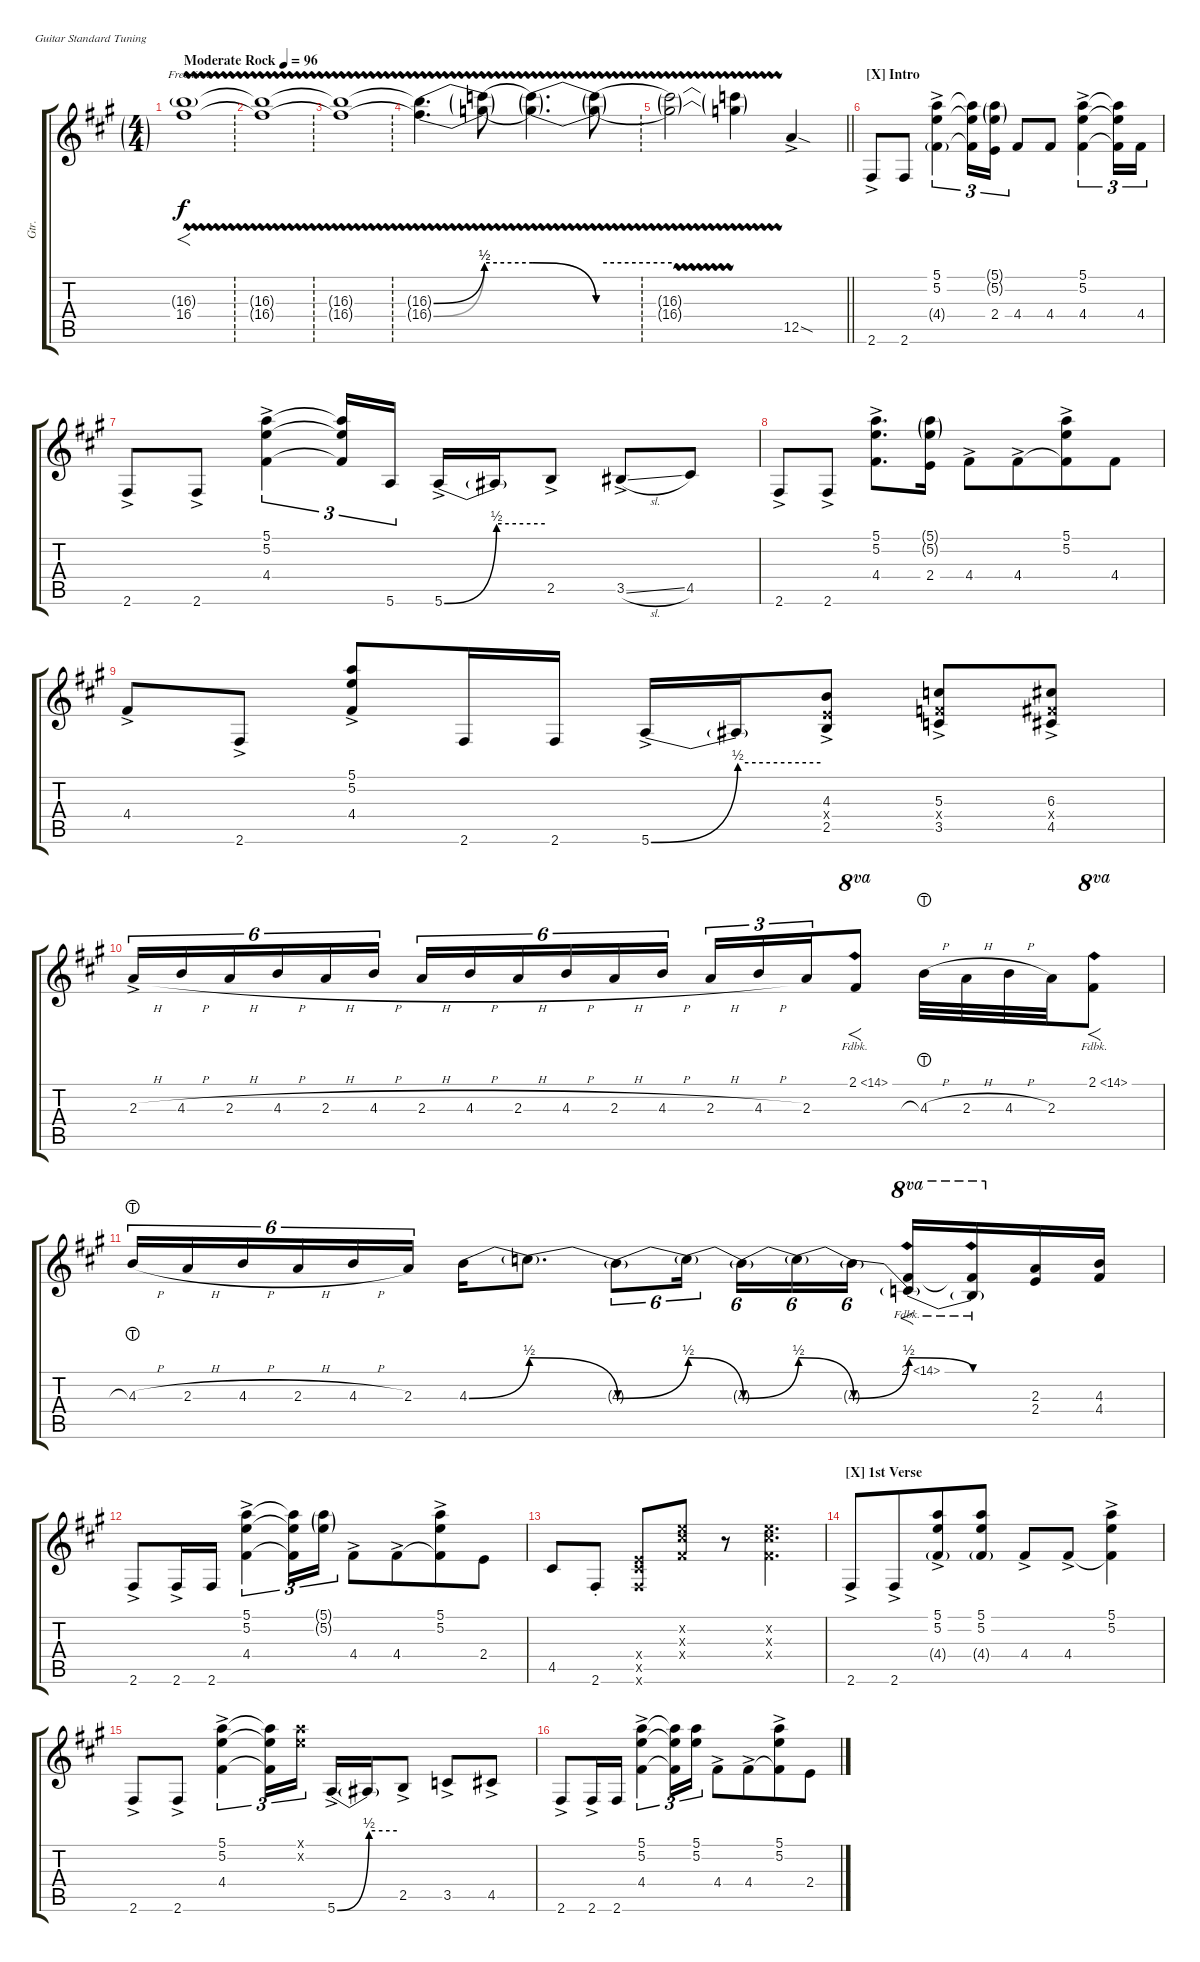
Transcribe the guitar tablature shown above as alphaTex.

\defaultSystemsLayout 4
\bracketExtendMode groupsimilarinstruments
\otherSystemsTrackNameOrientation horizontal
\track ("Guitar" "Gtr.") {instrument electricguitarclean}
\staff {score tabs}
\tuning (E4 B3 G3 D3 A2 E2)
\ts (4 4)
\ft
\ac
\tempo (96 "Moderate Rock")
\clef g2
\ks a
(16.3{vw g acc forcenatural} 16.4{vw acc #}).1{f dy f instrument electricguitarclean beam Down} |
\ft
(16.4{vw t acc #} 16.3{t acc forcenatural}).1{beam Down} |
\ft
(16.3{vw t acc forcenatural} 16.4{vw t acc #}).1{beam Down} |
\ft
(16.3{be (bend 15.6 0 59.4 2) vw t acc forcenatural} 16.4{be (bend 20.4 0 59.4 2) vw t acc #}).4{d beam Down} (16.4{be (hold 0 2 60 2) vw t} 16.3{be (hold 0 2 60 2) vw t}).8{beam Down} (16.4{be (release 0 2 59.4 0) vw t} 16.3{be (release 0 2 59.4 0) vw t}).4{d beam Down} (16.4{be (hold 0 2 60 2) vw t} 16.3{be (hold 0 2 60 2) vw t}).8{beam Down} |
\ft
\barLineRight lightlight
(16.4{vw t} 16.3{vw t}).2{beam Down} (16.4{vw t} 16.3{vw t}).4{beam Down} 12.5{sod ac acc forcenatural}.4{beam Up} |
\section ("X" "Intro")
2.6{ac acc #}.8{beam Up} 2.6{acc #}.8{beam Up} (4.4{g acc #} 5.2{ac acc forcenatural} 5.1{ac acc forcenatural}).4{tu (3 2) beam Down} (4.4{t acc #} 5.2{t acc forcenatural} 5.1{t acc forcenatural}).16{tu (3 2) beam Down} (2.4{acc forcenatural} 5.2{g acc forcenatural} 5.1{g acc forcenatural}).16{tu (3 2) beam Down} 4.4{acc #}.8{beam Up} 4.4{acc #}.8{beam Up} (4.4{acc #} 5.2{ac acc forcenatural} 5.1{ac acc forcenatural}).4{tu (3 2) beam Down} (4.4{t acc #} 5.2{t acc forcenatural} 5.1{t acc forcenatural}).16{tu (3 2) beam Down} 4.4{acc #}.16{tu (3 2) beam Down} |
2.6{ac acc #}.8{beam Up} 2.6{ac acc #}.8{beam Up} (4.4{acc #} 5.2{ac acc forcenatural} 5.1{ac acc forcenatural}).4{tu (3 2) beam Down} (5.1{t acc forcenatural} 5.2{t acc forcenatural} 4.4{t acc #}).16{tu (3 2) beam Up} 5.6{acc forcenatural}.16{tu (3 2) beam Up} 5.6{be (bend 24.599999999999998 0 59.4 2) ac acc forcenatural}.16{beam Up} 5.6{be (hold 0 2 60 2) t}.16{beam Up} 2.5{ac acc forcenatural}.8{beam Up} 3.5{sl ac acc #}.8{beam Up} 4.5{acc #}.8{beam Up} |
2.6{ac acc #}.8{beam Up} 2.6{ac acc #}.8{beam Up} (4.4{acc #} 5.2{ac acc forcenatural} 5.1{ac acc forcenatural}).8{d beam Down} (2.4{acc forcenatural} 5.2{g acc forcenatural} 5.1{g acc forcenatural}).16{beam Down} 4.4{ac acc #}.8{beam Down} 4.4{ac acc #}.8{beam Down beam merge} (4.4{t acc #} 5.2{ac acc forcenatural} 5.1{ac acc forcenatural}).8{beam Down} 4.4{acc #}.8{beam Down} |
4.4{ac acc #}.8{beam Up} 2.6{ac acc #}.8{beam Up} (4.4{acc #} 5.2{ac acc forcenatural} 5.1{ac acc forcenatural}).8{beam Up} 2.6{acc #}.16{beam Up} 2.6{acc #}.16{beam Up} 5.6{be (bend 24.599999999999998 0 59.4 2) ac acc forcenatural}.16{beam Up} 5.6{be (hold 0 2 60 2) t}.16{beam Up} (2.5{ac acc forcenatural} 4.3{ac acc forcenatural} 2.4{x acc forcenatural}).8{beam Up} (3.5{ac acc forcenatural} 3.4{x acc forcenatural} 5.3{ac acc forcenatural}).8{beam Up} (6.3{ac acc #} 4.4{x acc #} 4.5{ac acc #}).8{beam Up} |
2.3{h ac acc forcenatural}.16{tu (6 4) beam Up} 4.3{h acc forcenatural}.16{tu (6 4) beam Up} 2.3{h acc forcenatural}.16{tu (6 4) beam Up} 4.3{h acc forcenatural}.16{tu (6 4) beam Up} 2.3{h acc forcenatural}.16{tu (6 4) beam Up} 4.3{h acc forcenatural}.16{tu (6 4) beam Up} 2.3{h acc forcenatural}.16{tu (6 4) beam Up} 4.3{h acc forcenatural}.16{tu (6 4) beam Up} 2.3{h acc forcenatural}.16{tu (6 4) beam Up} 4.3{h acc forcenatural}.16{tu (6 4) beam Up} 2.3{h acc forcenatural}.16{tu (6 4) beam Up} 4.3{h acc forcenatural}.16{tu (6 4) beam Up} 2.3{h acc forcenatural}.16{tu (3 2) beam Up} 4.3{h acc forcenatural}.16{tu (3 2) beam Up} 2.3{acc forcenatural}.16{tu (3 2) beam Up beam merge} 2.1{fh 12 acc #}.8{f ot 8va beam Up} 4.3{h lht acc forcenatural}.32{beam Down} 2.3{h acc forcenatural}.32{beam Down} 4.3{h acc forcenatural}.32{beam Down} 2.3{acc forcenatural}.32{beam Down} 2.1{fh 12 acc #}.8{f ot 8va beam Down} |
4.3{h lht acc forcenatural}.16{tu (6 4) beam Up} 2.3{h acc forcenatural}.16{tu (6 4) beam Up} 4.3{h acc forcenatural}.16{tu (6 4) beam Up} 2.3{h acc forcenatural}.16{tu (6 4) beam Up} 4.3{h acc forcenatural}.16{tu (6 4) beam Up} 2.3{acc forcenatural}.16{tu (6 4) beam Up} 4.3{be (bend 0 0 59.4 2) acc forcenatural}.16{beam Down} 4.3{be (release 0 2 59.4 0) t}.8{d beam Down} 4.3{be (bend 0 0 60 2) t acc forcenatural}.8{tu (6 4) beam Down} 4.3{be (release 0 2 59.4 0) t}.16{tu (6 4) beam Down} 4.3{be (bend 0 0 59.4 2) t acc forcenatural}.16{tu (6 4) beam Down} 4.3{be (release 0 2 59.4 0) t}.16{tu (6 4) beam Down} 4.3{be (bend 0 0 59.4 2) t acc forcenatural}.16{tu (6 4) beam Down} (4.3{be (release 0 2 59.4 0) t} 2.1{fh 12 acc #}).16{f ot 8va beam Up} (4.3{be (hold 0 0 60 0) t acc forcenatural} 2.1{fh 12 t acc #}).16{ot 8va beam Up} (2.3{acc forcenatural} 2.4{acc forcenatural}).16{beam Up} (4.4{acc #} 4.3{acc forcenatural}).16{beam Up} |
2.6{ac acc #}.8{beam Up} 2.6{ac acc #}.16{beam Up} 2.6{acc #}.16{beam Up} (4.4{acc #} 5.2{ac acc forcenatural} 5.1{ac acc forcenatural}).4{tu (3 2) beam Down} (5.1{t acc forcenatural} 5.2{t acc forcenatural} 4.4{t acc #}).16{tu (3 2) beam Down} (5.2{g acc forcenatural} 5.1{g acc forcenatural}).16{tu (3 2) beam Down} 4.4{ac acc #}.8{beam Down} 4.4{ac acc #}.8{beam Down beam merge} (4.4{t acc #} 5.2{ac acc forcenatural} 5.1{ac acc forcenatural}).8{beam Down} 2.4{acc forcenatural}.8{beam Down} |
4.5{acc #}.8{beam Up} 2.6{st acc #}.8{beam Up} (2.6{x acc #} 4.5{x acc #} 2.4{x acc forcenatural}).8{beam Up} (4.4{x acc #} 6.3{x acc #} 5.2{x acc forcenatural}).8{beam Up} r.8{beam Up} (4.4{x acc #} 6.3{x acc #} 5.2{x acc forcenatural}).4{d beam Down} |
\section ("X" "1st Verse")
2.6{ac acc #}.8{beam Up} 2.6{ac acc #}.8{beam Up beam merge} (4.4{g acc #} 5.2{ac acc forcenatural} 5.1{ac acc forcenatural}).8{beam Up} (4.4{g acc #} 5.2{acc forcenatural} 5.1{acc forcenatural}).8{beam Up} 4.4{ac acc #}.8{beam Up} 4.4{ac acc #}.8{beam Up} (4.4{t acc #} 5.2{ac acc forcenatural} 5.1{ac acc forcenatural}).4{beam Down} |
2.6{ac acc #}.8{beam Up} 2.6{ac acc #}.8{beam Up} (4.4{acc #} 5.2{ac acc forcenatural} 5.1{ac acc forcenatural}).4{tu (3 2) beam Down} (4.4{t acc #} 5.2{t acc forcenatural} 5.1{t acc forcenatural}).16{tu (3 2) beam Down} (5.1{x acc forcenatural} 5.2{x acc forcenatural}).16{tu (3 2) beam Down} 5.6{be (bend 0 0 59.4 2) ac acc forcenatural}.16{beam Up} 5.6{be (hold 0 2 60 2) t}.16{beam Up} 2.5{ac acc forcenatural}.8{beam Up} 3.5{ac acc forcenatural}.8{beam Up} 4.5{ac acc #}.8{beam Up} |
2.6{ac acc #}.8{beam Up} 2.6{ac acc #}.16{beam Up} 2.6{acc #}.16{beam Up} (4.4{acc #} 5.2{ac acc forcenatural} 5.1{ac acc forcenatural}).4{tu (3 2) beam Down} (4.4{t acc #} 5.2{t acc forcenatural} 5.1{t acc forcenatural}).16{tu (3 2) beam Down} (5.1{acc forcenatural} 5.2{acc forcenatural}).16{tu (3 2) beam Down} 4.4{ac acc #}.8{beam Down} 4.4{ac acc #}.8{beam Down beam merge} (4.4{t acc #} 5.2{ac acc forcenatural} 5.1{ac acc forcenatural}).8{beam Down} 2.4{acc forcenatural}.8{beam Down}
